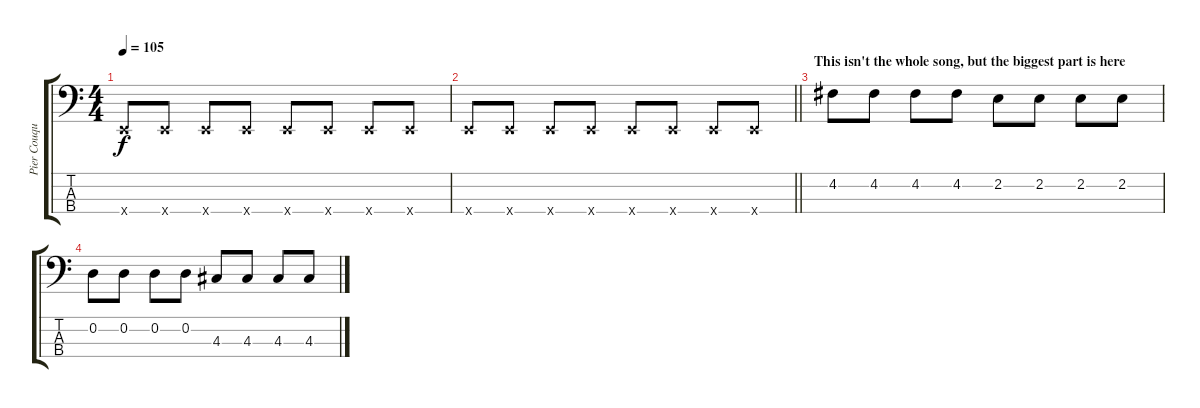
\track ("Pier Couquet" "Pier Couqu") {instrument electricbasspick}
\staff {score tabs}
\tuning (G2 D2 A1 E1) {hide}
\ts (4 4)
\tempo 105
\clef f4
\ks c
0.4{x}.8{dy f} 0.4{x}.8 0.4{x}.8 0.4{x}.8 0.4{x}.8 0.4{x}.8 0.4{x}.8 0.4{x}.8 |
\barLineRight lightlight
0.4{x}.8 0.4{x}.8 0.4{x}.8 0.4{x}.8 0.4{x}.8 0.4{x}.8 0.4{x}.8 0.4{x}.8 |
\section ("" "This isn't the whole song, but the biggest part is here")
4.2.8 4.2.8 4.2.8 4.2.8 2.2.8 2.2.8 2.2.8 2.2.8 |
0.2.8 0.2.8 0.2.8 0.2.8 4.3.8 4.3.8 4.3.8 4.3.8
